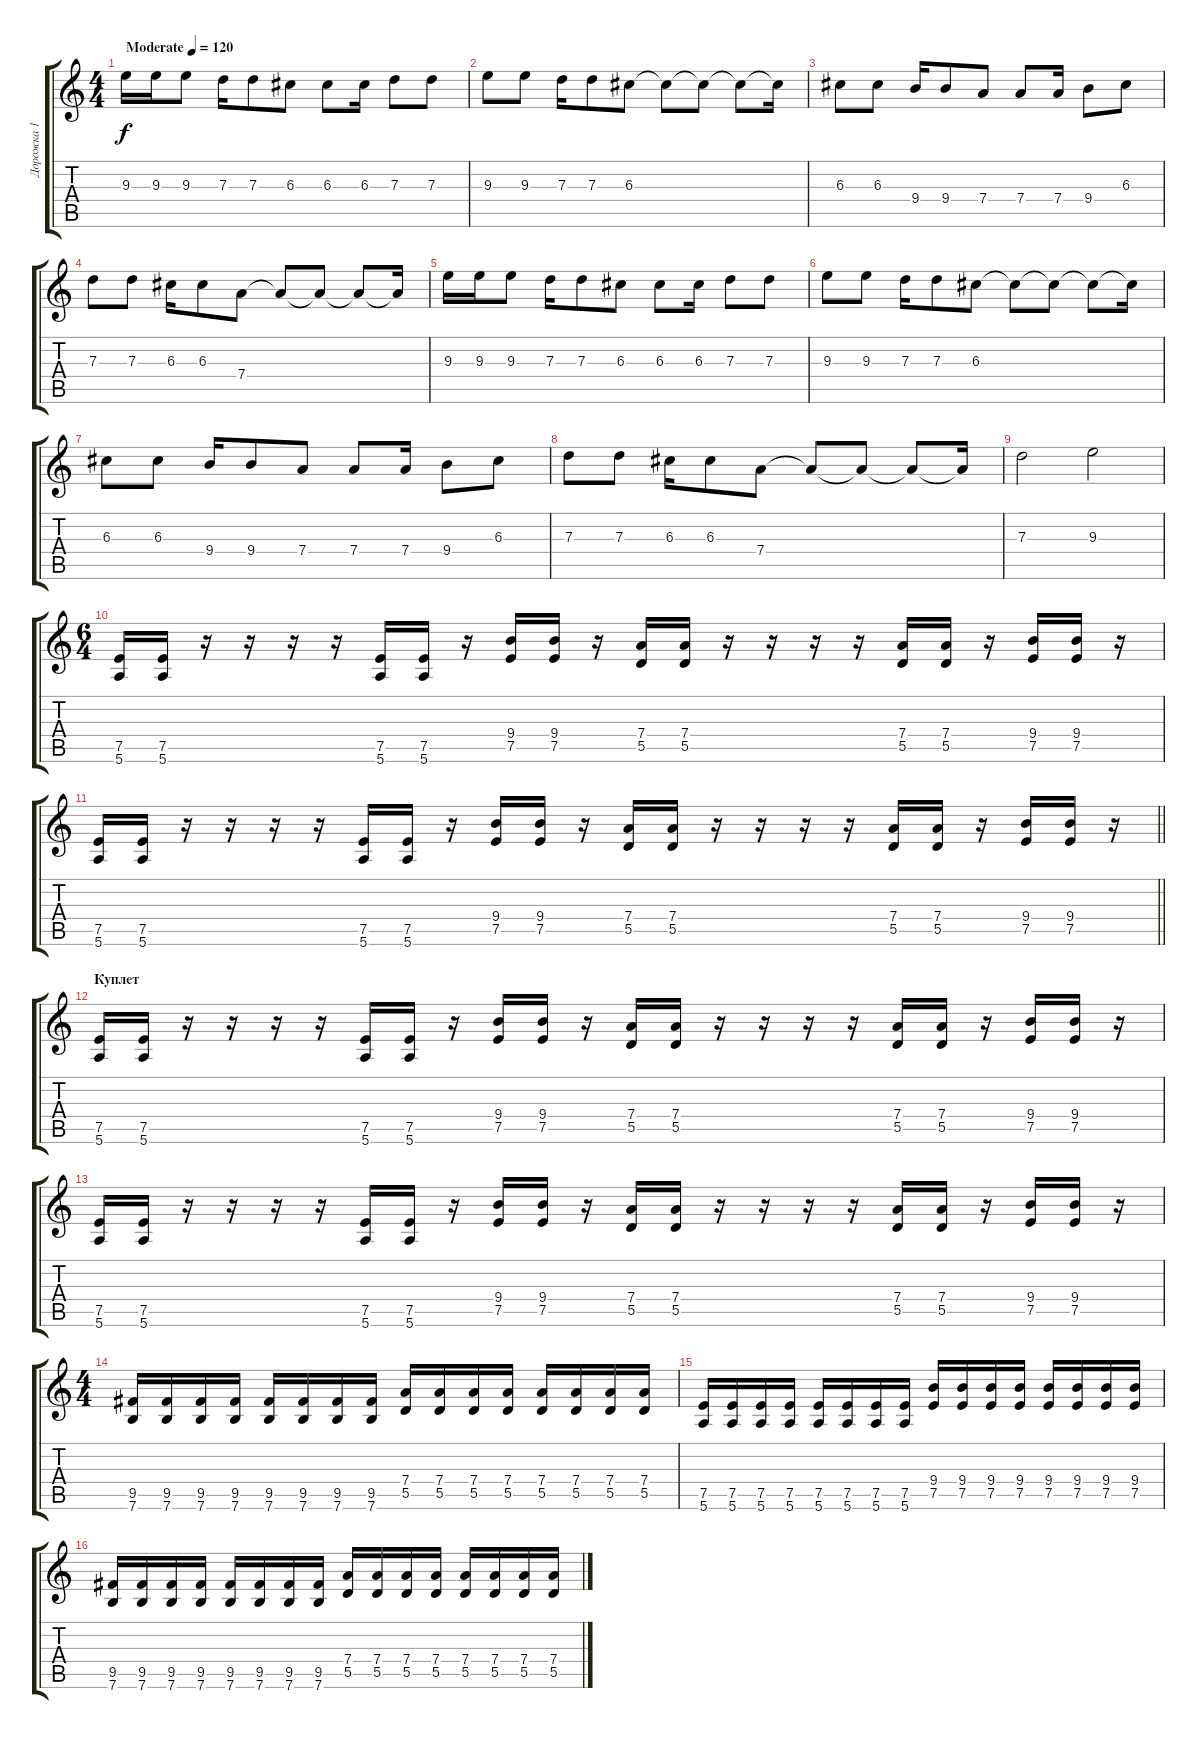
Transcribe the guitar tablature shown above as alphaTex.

\track ("Дорожка 1" "Дорожка 1") {instrument distortionguitar}
\staff {score tabs}
\tuning (E4 B3 G3 D3 A2 E2) {hide}
\ts (4 4)
\tempo (120 "Moderate")
\clef g2
\ks c
9.3.16{dy f instrument distortionguitar} 9.3.16 9.3.8 7.3.16 7.3.8 6.3.8 6.3.8 6.3.16 7.3.8 7.3.8 |
9.3.8 9.3.8 7.3.16 7.3.8 6.3.8 6.3{t}.8 6.3{t}.8 6.3{t}.8 6.3{t}.16 |
6.3.8 6.3.8 9.4.16 9.4.8 7.4.8 7.4.8 7.4.16 9.4.8 6.3.8 |
7.3.8 7.3.8 6.3.16 6.3.8 7.4.8 7.4{t}.8 7.4{t}.8 7.4{t}.8 7.4{t}.16 |
9.3.16 9.3.16 9.3.8 7.3.16 7.3.8 6.3.8 6.3.8 6.3.16 7.3.8 7.3.8 |
9.3.8 9.3.8 7.3.16 7.3.8 6.3.8 6.3{t}.8 6.3{t}.8 6.3{t}.8 6.3{t}.16 |
6.3.8 6.3.8 9.4.16 9.4.8 7.4.8 7.4.8 7.4.16 9.4.8 6.3.8 |
7.3.8 7.3.8 6.3.16 6.3.8 7.4.8 7.4{t}.8 7.4{t}.8 7.4{t}.8 7.4{t}.16 |
7.3.2 9.3.2 |
\ts (6 4)
(7.5 5.6).16 (7.5 5.6).16 r.16 r.16 r.16 r.16 (7.5 5.6).16 (7.5 5.6).16 r.16 (9.4 7.5).16 (9.4 7.5).16 r.16 (7.4 5.5).16 (7.4 5.5).16 r.16 r.16 r.16 r.16 (7.4 5.5).16 (7.4 5.5).16 r.16 (9.4 7.5).16 (9.4 7.5).16 r.16 |
\barLineRight lightlight
(7.5 5.6).16 (7.5 5.6).16 r.16 r.16 r.16 r.16 (7.5 5.6).16 (7.5 5.6).16 r.16 (9.4 7.5).16 (9.4 7.5).16 r.16 (7.4 5.5).16 (7.4 5.5).16 r.16 r.16 r.16 r.16 (7.4 5.5).16 (7.4 5.5).16 r.16 (9.4 7.5).16 (9.4 7.5).16 r.16 |
\section ("" "Куплет")
(7.5 5.6).16 (7.5 5.6).16 r.16 r.16 r.16 r.16 (7.5 5.6).16 (7.5 5.6).16 r.16 (9.4 7.5).16 (9.4 7.5).16 r.16 (7.4 5.5).16 (7.4 5.5).16 r.16 r.16 r.16 r.16 (7.4 5.5).16 (7.4 5.5).16 r.16 (9.4 7.5).16 (9.4 7.5).16 r.16 |
(7.5 5.6).16 (7.5 5.6).16 r.16 r.16 r.16 r.16 (7.5 5.6).16 (7.5 5.6).16 r.16 (9.4 7.5).16 (9.4 7.5).16 r.16 (7.4 5.5).16 (7.4 5.5).16 r.16 r.16 r.16 r.16 (7.4 5.5).16 (7.4 5.5).16 r.16 (9.4 7.5).16 (9.4 7.5).16 r.16 |
\ts (4 4)
(9.5 7.6).16 (9.5 7.6).16 (9.5 7.6).16 (9.5 7.6).16 (9.5 7.6).16 (9.5 7.6).16 (9.5 7.6).16 (9.5 7.6).16 (7.4 5.5).16 (7.4 5.5).16 (7.4 5.5).16 (7.4 5.5).16 (7.4 5.5).16 (7.4 5.5).16 (7.4 5.5).16 (7.4 5.5).16 |
(7.5 5.6).16 (7.5 5.6).16 (7.5 5.6).16 (7.5 5.6).16 (7.5 5.6).16 (7.5 5.6).16 (7.5 5.6).16 (7.5 5.6).16 (9.4 7.5).16 (9.4 7.5).16 (9.4 7.5).16 (9.4 7.5).16 (9.4 7.5).16 (9.4 7.5).16 (9.4 7.5).16 (9.4 7.5).16 |
(9.5 7.6).16 (9.5 7.6).16 (9.5 7.6).16 (9.5 7.6).16 (9.5 7.6).16 (9.5 7.6).16 (9.5 7.6).16 (9.5 7.6).16 (7.4 5.5).16 (7.4 5.5).16 (7.4 5.5).16 (7.4 5.5).16 (7.4 5.5).16 (7.4 5.5).16 (7.4 5.5).16 (7.4 5.5).16
